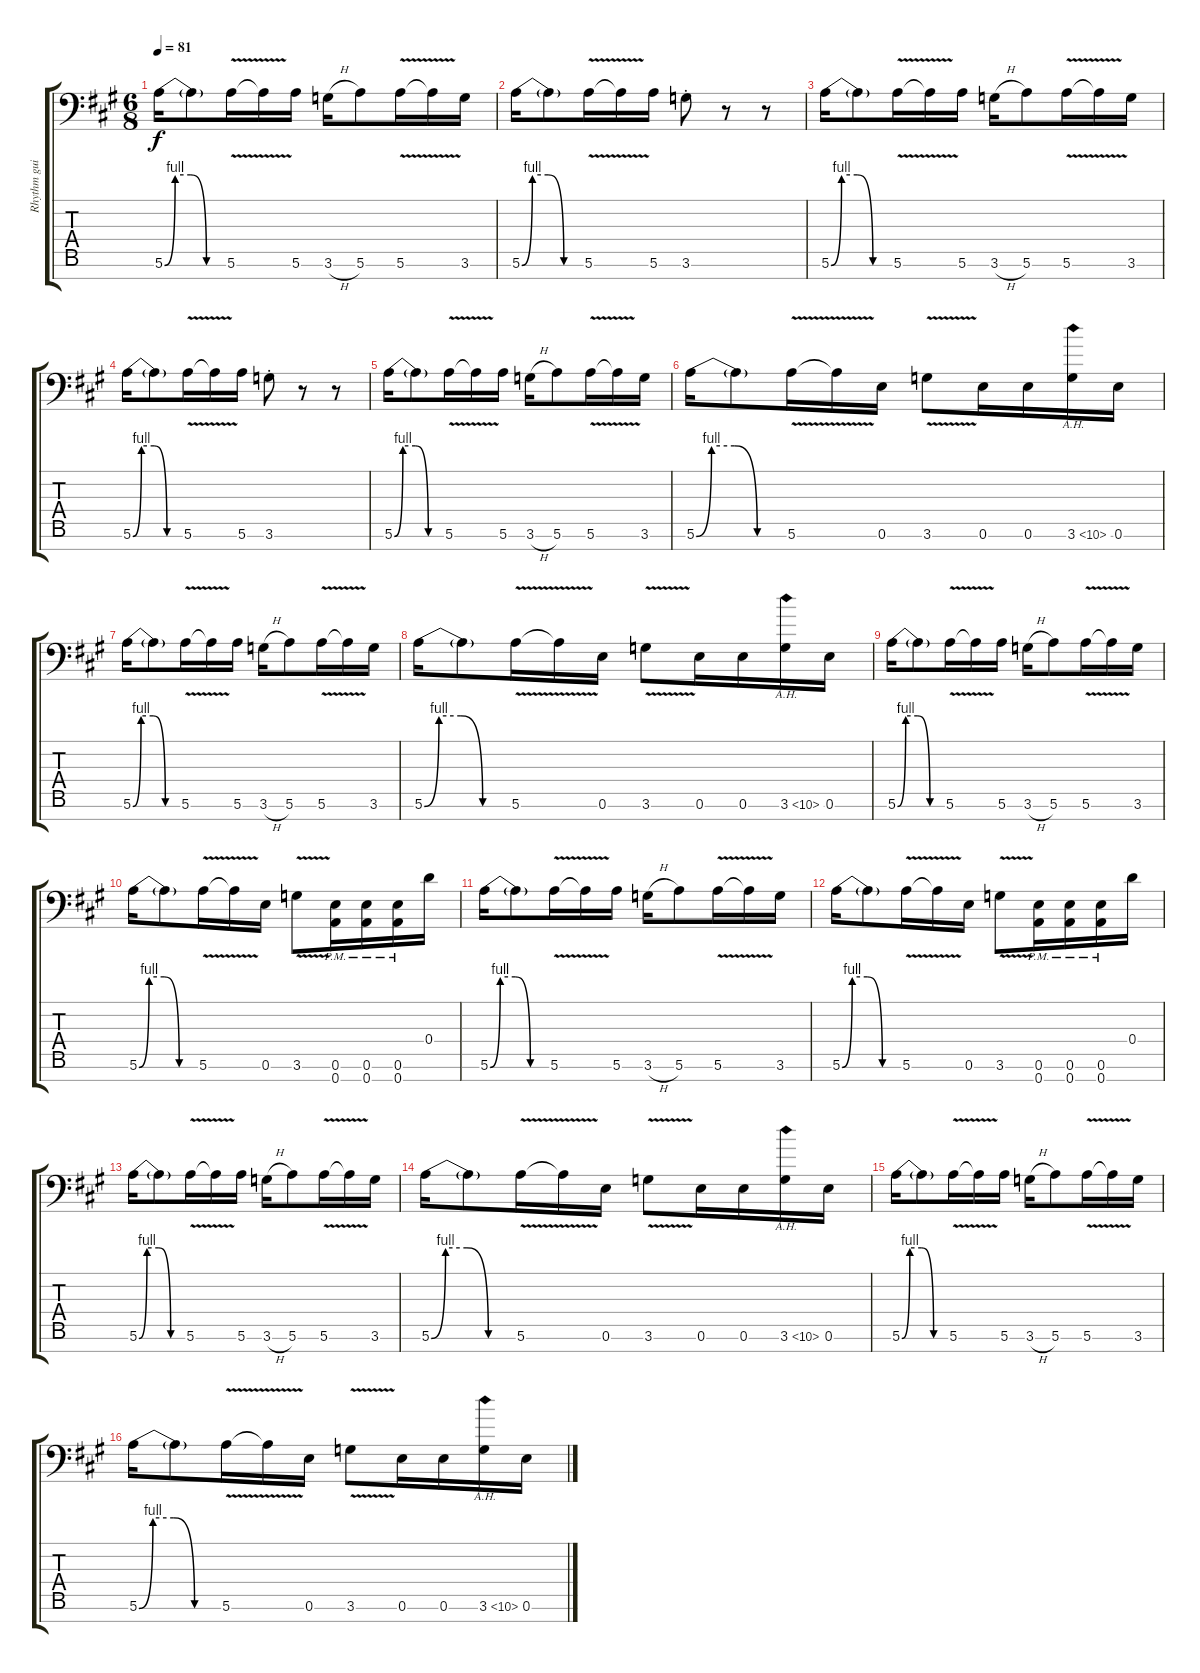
\track ("Rhythm guitar" "Rhythm gui") {instrument overdrivenguitar}
\staff {score tabs}
\tuning (E4 B3 G3 D3 A2 E2 A1) {hide}
\ts (6 8)
\tempo 81
\clef f4
\ks a
5.6{be (custom 0 0 10 4 25 4 40 0 60 0)}.16{dy f instrument overdrivenguitar} 5.6{t}.8 5.6{v}.16 5.6{v t}.16 5.6.16 3.6{h}.16 5.6.8 5.6{v}.16 5.6{v t}.16 3.6.16 |
5.6{be (custom 0 0 10 4 25 4 40 0 60 0)}.16 5.6{t}.8 5.6{v}.16 5.6{v t}.16 5.6.16 3.6{st}.8 r.8 r.8 |
5.6{be (custom 0 0 10 4 25 4 40 0 60 0)}.16 5.6{t}.8 5.6{v}.16 5.6{v t}.16 5.6.16 3.6{h}.16 5.6.8 5.6{v}.16 5.6{v t}.16 3.6.16 |
5.6{be (custom 0 0 10 4 25 4 40 0 60 0)}.16 5.6{t}.8 5.6{v}.16 5.6{v t}.16 5.6.16 3.6{st}.8 r.8 r.8 |
5.6{be (custom 0 0 10 4 25 4 40 0 60 0)}.16 5.6{t}.8 5.6{v}.16 5.6{v t}.16 5.6.16 3.6{h}.16 5.6.8 5.6{v}.16 5.6{v t}.16 3.6.16 |
5.6{be (custom 0 0 10 4 25 4 40 0 60 0)}.16 5.6{t}.8 5.6{v}.16 5.6{v t}.16 0.6.16 3.6{v}.8 0.6.16 0.6.16 3.6{ah 7}.16 0.6.16 |
5.6{be (custom 0 0 10 4 25 4 40 0 60 0)}.16 5.6{t}.8 5.6{v}.16 5.6{v t}.16 5.6.16 3.6{h}.16 5.6.8 5.6{v}.16 5.6{v t}.16 3.6.16 |
5.6{be (custom 0 0 10 4 25 4 40 0 60 0)}.16 5.6{t}.8 5.6{v}.16 5.6{v t}.16 0.6.16 3.6{v}.8 0.6.16 0.6.16 3.6{ah 7}.16 0.6.16 |
5.6{be (custom 0 0 10 4 25 4 40 0 60 0)}.16 5.6{t}.8 5.6{v}.16 5.6{v t}.16 5.6.16 3.6{h}.16 5.6.8 5.6{v}.16 5.6{v t}.16 3.6.16 |
5.6{be (custom 0 0 10 4 25 4 40 0 60 0)}.16 5.6{t}.8 5.6{v}.16 5.6{v t}.16 0.6.16 3.6{v}.8 (0.6{pm} 0.7{pm}).16 (0.6{pm} 0.7{pm}).16 (0.6{pm} 0.7{pm}).16 0.4.16 |
5.6{be (custom 0 0 10 4 25 4 40 0 60 0)}.16 5.6{t}.8 5.6{v}.16 5.6{v t}.16 5.6.16 3.6{h}.16 5.6.8 5.6{v}.16 5.6{v t}.16 3.6.16 |
5.6{be (custom 0 0 10 4 25 4 40 0 60 0)}.16 5.6{t}.8 5.6{v}.16 5.6{v t}.16 0.6.16 3.6{v}.8 (0.6{pm} 0.7{pm}).16 (0.6{pm} 0.7{pm}).16 (0.6{pm} 0.7{pm}).16 0.4.16 |
5.6{be (custom 0 0 10 4 25 4 40 0 60 0)}.16 5.6{t}.8 5.6{v}.16 5.6{v t}.16 5.6.16 3.6{h}.16 5.6.8 5.6{v}.16 5.6{v t}.16 3.6.16 |
5.6{be (custom 0 0 10 4 25 4 40 0 60 0)}.16 5.6{t}.8 5.6{v}.16 5.6{v t}.16 0.6.16 3.6{v}.8 0.6.16 0.6.16 3.6{ah 7}.16 0.6.16 |
5.6{be (custom 0 0 10 4 25 4 40 0 60 0)}.16 5.6{t}.8 5.6{v}.16 5.6{v t}.16 5.6.16 3.6{h}.16 5.6.8 5.6{v}.16 5.6{v t}.16 3.6.16 |
5.6{be (custom 0 0 10 4 25 4 40 0 60 0)}.16 5.6{t}.8 5.6{v}.16 5.6{v t}.16 0.6.16 3.6{v}.8 0.6.16 0.6.16 3.6{ah 7}.16 0.6.16
